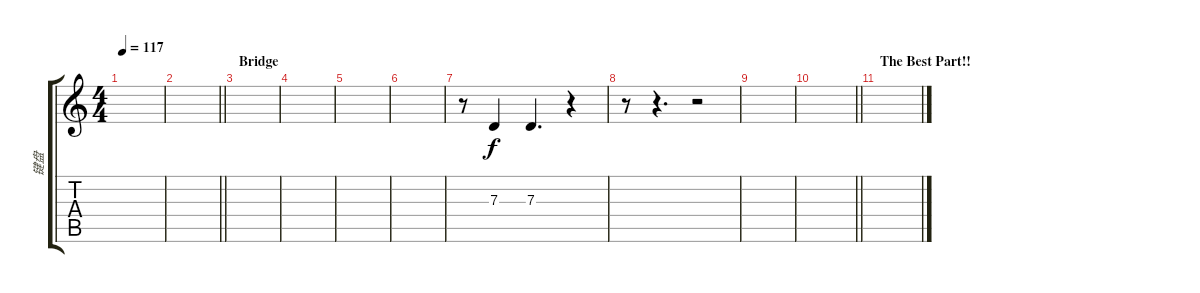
\track ("键盘" "键盘") {instrument choiraahs}
\staff {score tabs}
\tuning (E4 B3 G3 D3 A2 E2) {hide}
\ts (4 4)
\tempo 117
\clef g2
\ks c
|
\barLineRight lightlight
|
\section ("" "Bridge")
|
|
|
|
r.8{balance 3} 7.3.4 7.3.4{d} r.4 |
r.8 r.4{d} r.2 |
|
\barLineRight lightlight
|
\section ("" "The Best Part!!")
